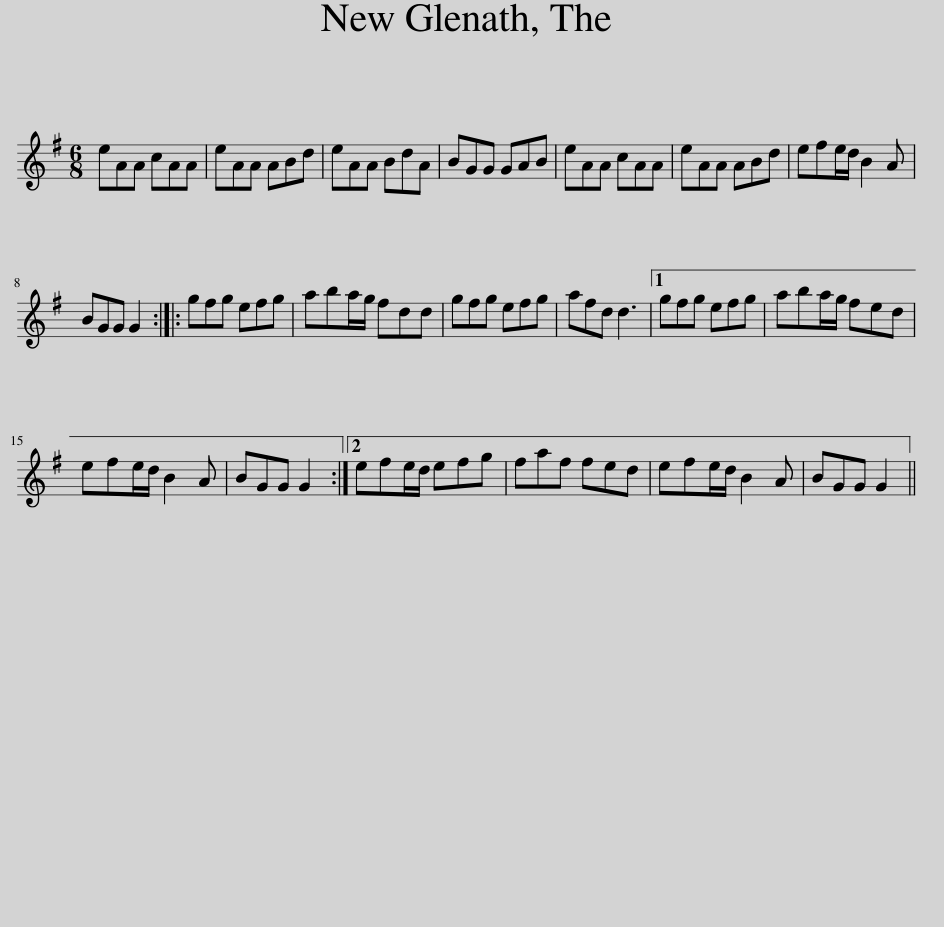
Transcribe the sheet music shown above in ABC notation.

X:1
L:1/8
M:6/8
I:linebreak $
K:G
V:1 treble
V:1
 eAA cAA | eAA ABd | eAA BdA | BGG GAB | eAA cAA | %5
 eAA ABd | efe/d/ B2 A |$ BGG G2 :: gfg efg | aba/g/ fdd | %10
 gfg efg | afd d3 |1 gfg efg | aba/g/ fed |$ efe/d/ B2 A | %15
 BGG G2 :|2 efe/d/ efg | faf fed | efe/d/ B2 A | BGG G2 || %20
